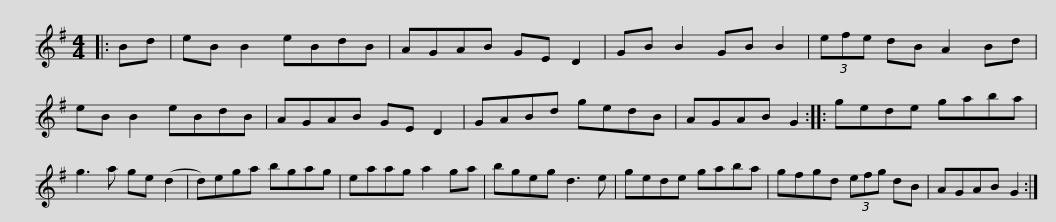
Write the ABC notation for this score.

X:1
L:1/8
M:4/4
I:linebreak $
K:G
V:1 treble
V:1
|: Bd | eB B2 eBdB | AGAB GE D2 | GB B2 GB B2 | (3efe dB A2 Bd | %5
 eB B2 eBdB |$ AGAB GE D2 | GABd gedB | AGAB G2 :: gede gaba | %10
 g3 a ge (d2 | d)ega bgag |$ eaag a2 ga | bgeg d3 e | gede gaba | %15
 gfgd (3efg dB | AGAB G2 :| %17
